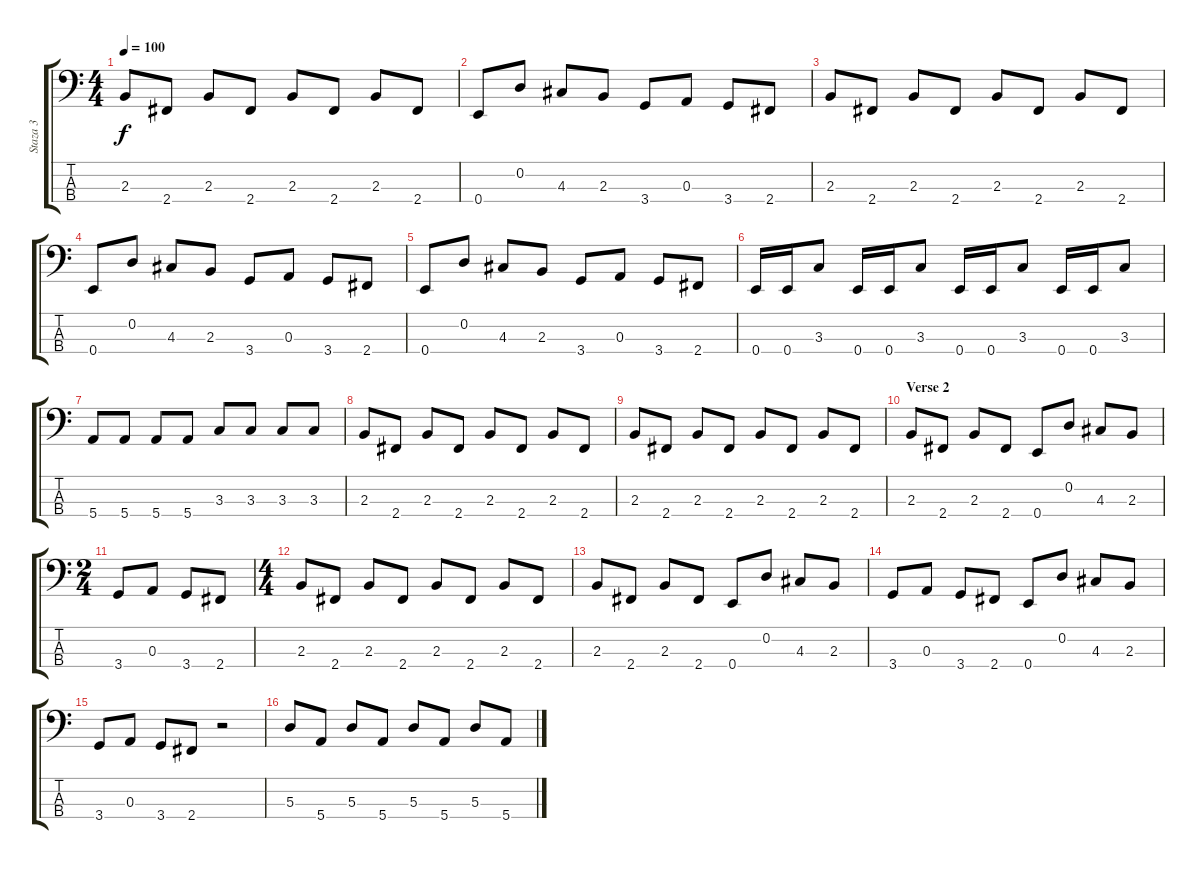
\track ("Staza 3" "Staza 3") {instrument electricbasspick}
\staff {score tabs}
\tuning (G2 D2 A1 E1) {hide}
\ts (4 4)
\tempo 100
\clef f4
\ks c
2.3.8{dy f} 2.4.8 2.3.8 2.4.8 2.3.8 2.4.8 2.3.8 2.4.8 |
0.4.8 0.2.8 4.3.8 2.3.8 3.4.8 0.3.8 3.4.8 2.4.8 |
2.3.8 2.4.8 2.3.8 2.4.8 2.3.8 2.4.8 2.3.8 2.4.8 |
0.4.8 0.2.8 4.3.8 2.3.8 3.4.8 0.3.8 3.4.8 2.4.8 |
0.4.8 0.2.8 4.3.8 2.3.8 3.4.8 0.3.8 3.4.8 2.4.8 |
0.4.16 0.4.16 3.3.8 0.4.16 0.4.16 3.3.8 0.4.16 0.4.16 3.3.8 0.4.16 0.4.16 3.3.8 |
5.4.8 5.4.8 5.4.8 5.4.8 3.3.8 3.3.8 3.3.8 3.3.8 |
2.3.8 2.4.8 2.3.8 2.4.8 2.3.8 2.4.8 2.3.8 2.4.8 |
2.3.8 2.4.8 2.3.8 2.4.8 2.3.8 2.4.8 2.3.8 2.4.8 |
\section ("" "Verse 2")
2.3.8 2.4.8 2.3.8 2.4.8 0.4.8 0.2.8 4.3.8 2.3.8 |
\ts (2 4)
3.4.8 0.3.8 3.4.8 2.4.8 |
\ts (4 4)
2.3.8 2.4.8 2.3.8 2.4.8 2.3.8 2.4.8 2.3.8 2.4.8 |
2.3.8 2.4.8 2.3.8 2.4.8 0.4.8 0.2.8 4.3.8 2.3.8 |
3.4.8 0.3.8 3.4.8 2.4.8 0.4.8 0.2.8 4.3.8 2.3.8 |
3.4.8 0.3.8 3.4.8 2.4.8 r.2 |
5.3.8 5.4.8 5.3.8 5.4.8 5.3.8 5.4.8 5.3.8 5.4.8
